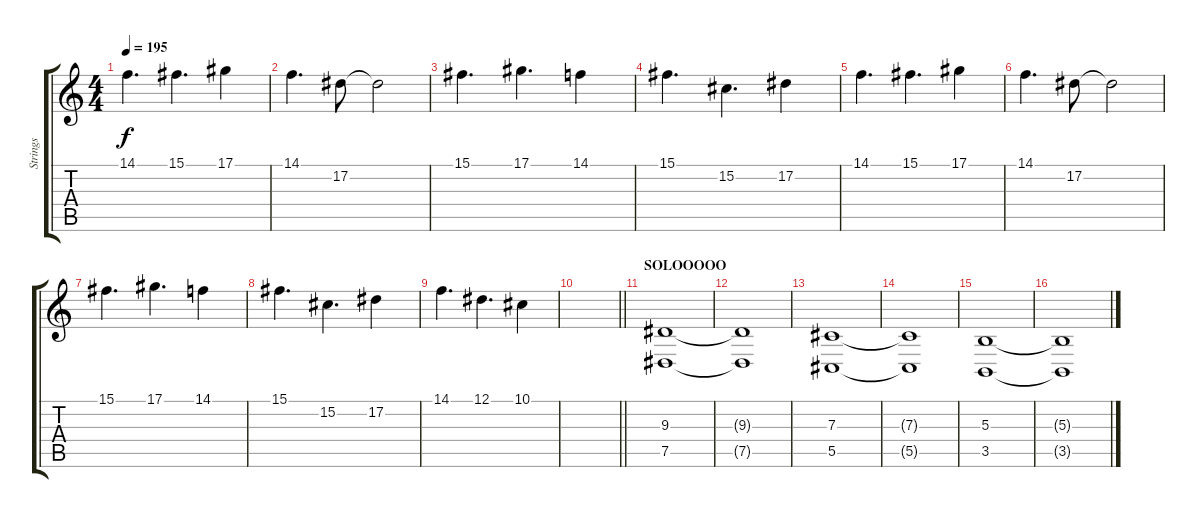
\track ("Strings" "Strings") {instrument synthstrings2}
\staff {score tabs}
\tuning (Eb4 Bb3 Gb3 Db3 Ab2 Eb2) {hide}
\ts (4 4)
\tempo 195
\clef g2
\ks c
14.1.4{d dy f} 15.1.4{d} 17.1.4 |
14.1.4{d} 17.2.8 17.2{t}.2 |
15.1.4{d} 17.1.4{d} 14.1.4 |
15.1.4{d} 15.2.4{d} 17.2.4 |
14.1.4{d} 15.1.4{d} 17.1.4 |
14.1.4{d} 17.2.8 17.2{t}.2 |
15.1.4{d} 17.1.4{d} 14.1.4 |
15.1.4{d} 15.2.4{d} 17.2.4 |
14.1.4{d} 12.1.4{d} 10.1.4 |
\barLineRight lightlight
|
\section ("" "SOLOOOOO")
(9.3 7.5).1 |
(9.3{t} 7.5{t}).1 |
(7.3 5.5).1 |
(7.3{t} 5.5{t}).1 |
(5.3 3.5).1 |
(5.3{t} 3.5{t}).1
